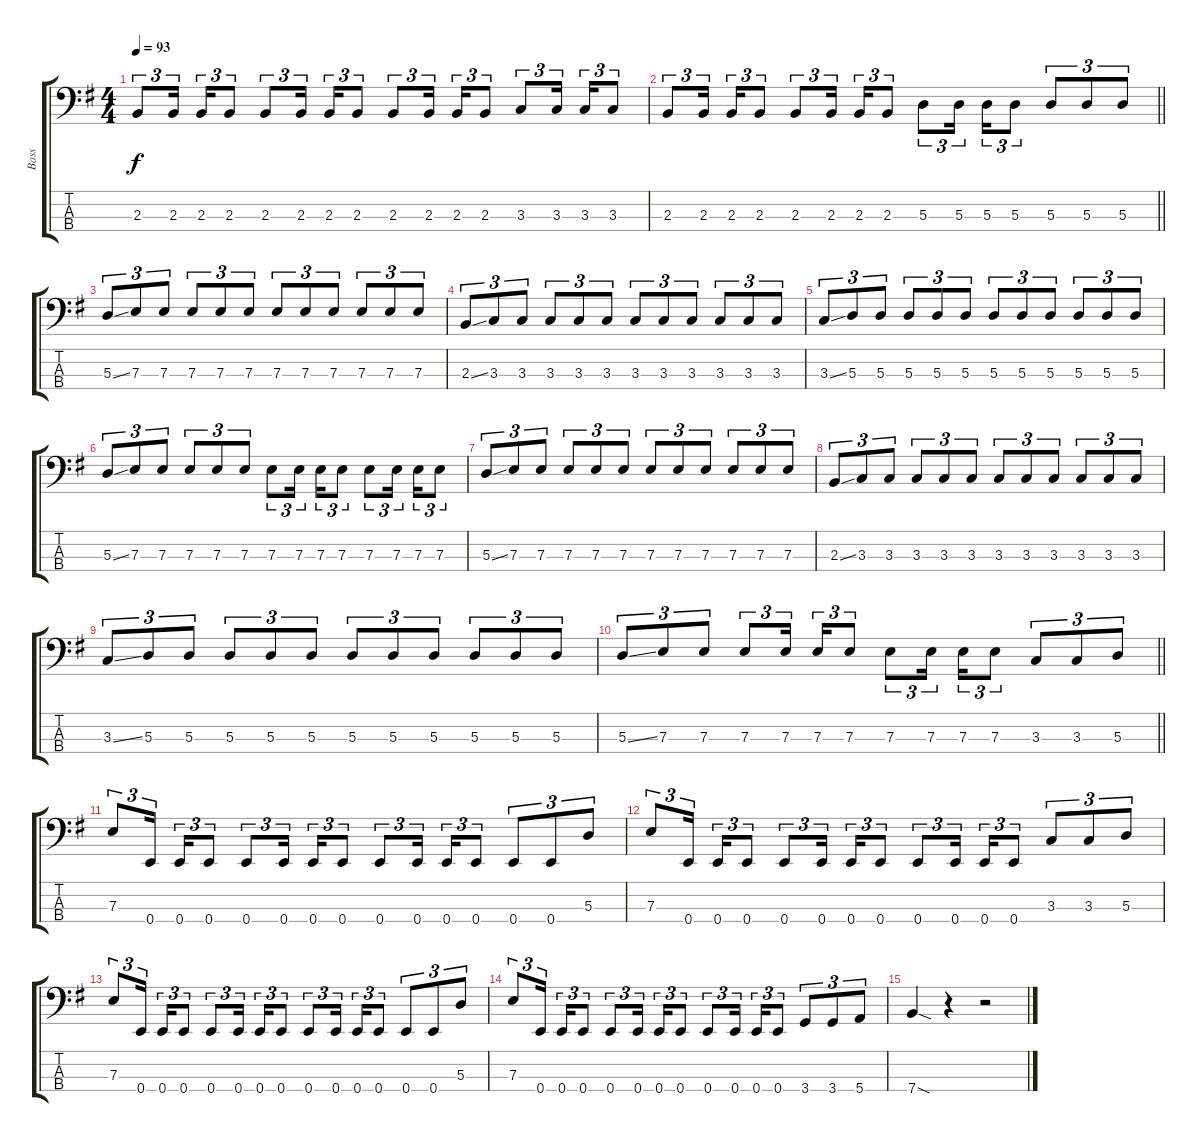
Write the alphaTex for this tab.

\track ("Bass" "Bass") {instrument electricbassfinger}
\staff {score tabs}
\tuning (G2 D2 A1 E1) {hide}
\ts (4 4)
\tempo 93
\clef f4
\ks g
2.3.8{tu (3 2) dy f} 2.3.16{tu (3 2) beam splitsecondary} 2.3.16{tu (3 2)} 2.3.8{tu (3 2)} 2.3.8{tu (3 2)} 2.3.16{tu (3 2) beam splitsecondary} 2.3.16{tu (3 2)} 2.3.8{tu (3 2)} 2.3.8{tu (3 2)} 2.3.16{tu (3 2) beam splitsecondary} 2.3.16{tu (3 2)} 2.3.8{tu (3 2)} 3.3.8{tu (3 2) beam Up} 3.3.16{tu (3 2) beam Up beam splitsecondary} 3.3.16{tu (3 2) beam Up} 3.3.8{tu (3 2)} |
\barLineRight lightlight
2.3.8{tu (3 2)} 2.3.16{tu (3 2) beam splitsecondary} 2.3.16{tu (3 2)} 2.3.8{tu (3 2)} 2.3.8{tu (3 2)} 2.3.16{tu (3 2) beam splitsecondary} 2.3.16{tu (3 2)} 2.3.8{tu (3 2)} 5.3.8{tu (3 2)} 5.3.16{tu (3 2) beam splitsecondary} 5.3.16{tu (3 2)} 5.3.8{tu (3 2)} 5.3.8{tu (3 2) beam Up} 5.3.8{tu (3 2) beam Up} 5.3.8{tu (3 2)} |
5.3{ss}.8{tu (3 2) beam Up} 7.3.8{tu (3 2) beam Up} 7.3.8{tu (3 2)} 7.3.8{tu (3 2) beam Up} 7.3.8{tu (3 2) beam Up} 7.3.8{tu (3 2)} 7.3.8{tu (3 2) beam Up} 7.3.8{tu (3 2) beam Up} 7.3.8{tu (3 2)} 7.3.8{tu (3 2) beam Up} 7.3.8{tu (3 2) beam Up} 7.3.8{tu (3 2)} |
2.3{ss}.8{tu (3 2) beam Up} 3.3.8{tu (3 2) beam Up} 3.3.8{tu (3 2)} 3.3.8{tu (3 2) beam Up} 3.3.8{tu (3 2) beam Up} 3.3.8{tu (3 2)} 3.3.8{tu (3 2) beam Up} 3.3.8{tu (3 2) beam Up} 3.3.8{tu (3 2)} 3.3.8{tu (3 2) beam Up} 3.3.8{tu (3 2) beam Up} 3.3.8{tu (3 2)} |
3.3{ss}.8{tu (3 2) beam Up} 5.3.8{tu (3 2) beam Up} 5.3.8{tu (3 2)} 5.3.8{tu (3 2) beam Up} 5.3.8{tu (3 2) beam Up} 5.3.8{tu (3 2)} 5.3.8{tu (3 2) beam Up} 5.3.8{tu (3 2) beam Up} 5.3.8{tu (3 2)} 5.3.8{tu (3 2) beam Up} 5.3.8{tu (3 2) beam Up} 5.3.8{tu (3 2)} |
5.3{ss}.8{tu (3 2) beam Up} 7.3.8{tu (3 2) beam Up} 7.3.8{tu (3 2)} 7.3.8{tu (3 2) beam Up} 7.3.8{tu (3 2) beam Up} 7.3.8{tu (3 2)} 7.3.8{tu (3 2)} 7.3.16{tu (3 2) beam splitsecondary} 7.3.16{tu (3 2)} 7.3.8{tu (3 2)} 7.3.8{tu (3 2)} 7.3.16{tu (3 2) beam splitsecondary} 7.3.16{tu (3 2)} 7.3.8{tu (3 2)} |
5.3{ss}.8{tu (3 2) beam Up} 7.3.8{tu (3 2) beam Up} 7.3.8{tu (3 2)} 7.3.8{tu (3 2) beam Up} 7.3.8{tu (3 2) beam Up} 7.3.8{tu (3 2)} 7.3.8{tu (3 2) beam Up} 7.3.8{tu (3 2) beam Up} 7.3.8{tu (3 2)} 7.3.8{tu (3 2) beam Up} 7.3.8{tu (3 2) beam Up} 7.3.8{tu (3 2)} |
2.3{ss}.8{tu (3 2) beam Up} 3.3.8{tu (3 2) beam Up} 3.3.8{tu (3 2)} 3.3.8{tu (3 2) beam Up} 3.3.8{tu (3 2) beam Up} 3.3.8{tu (3 2)} 3.3.8{tu (3 2) beam Up} 3.3.8{tu (3 2) beam Up} 3.3.8{tu (3 2)} 3.3.8{tu (3 2) beam Up} 3.3.8{tu (3 2) beam Up} 3.3.8{tu (3 2)} |
3.3{ss}.8{tu (3 2) beam Up} 5.3.8{tu (3 2) beam Up} 5.3.8{tu (3 2)} 5.3.8{tu (3 2) beam Up} 5.3.8{tu (3 2) beam Up} 5.3.8{tu (3 2)} 5.3.8{tu (3 2) beam Up} 5.3.8{tu (3 2) beam Up} 5.3.8{tu (3 2)} 5.3.8{tu (3 2) beam Up} 5.3.8{tu (3 2) beam Up} 5.3.8{tu (3 2)} |
\barLineRight lightlight
5.3{ss}.8{tu (3 2) beam Up} 7.3.8{tu (3 2) beam Up} 7.3.8{tu (3 2)} 7.3.8{tu (3 2) beam Up} 7.3.16{tu (3 2) beam splitsecondary} 7.3.16{tu (3 2) beam Up} 7.3.8{tu (3 2)} 7.3.8{tu (3 2)} 7.3.16{tu (3 2) beam splitsecondary} 7.3.16{tu (3 2)} 7.3.8{tu (3 2)} 3.3.8{tu (3 2) beam Up} 3.3.8{tu (3 2) beam Up} 5.3.8{tu (3 2)} |
7.3.8{tu (3 2)} 0.4.16{tu (3 2) beam splitsecondary} 0.4.16{tu (3 2)} 0.4.8{tu (3 2)} 0.4.8{tu (3 2)} 0.4.16{tu (3 2) beam splitsecondary} 0.4.16{tu (3 2)} 0.4.8{tu (3 2)} 0.4.8{tu (3 2)} 0.4.16{tu (3 2) beam splitsecondary} 0.4.16{tu (3 2)} 0.4.8{tu (3 2)} 0.4.8{tu (3 2)} 0.4.8{tu (3 2)} 5.3.8{tu (3 2)} |
7.3.8{tu (3 2)} 0.4.16{tu (3 2) beam splitsecondary} 0.4.16{tu (3 2)} 0.4.8{tu (3 2)} 0.4.8{tu (3 2)} 0.4.16{tu (3 2) beam splitsecondary} 0.4.16{tu (3 2)} 0.4.8{tu (3 2)} 0.4.8{tu (3 2)} 0.4.16{tu (3 2) beam splitsecondary} 0.4.16{tu (3 2)} 0.4.8{tu (3 2)} 3.3.8{tu (3 2)} 3.3.8{tu (3 2)} 5.3.8{tu (3 2)} |
7.3.8{tu (3 2)} 0.4.16{tu (3 2) beam splitsecondary} 0.4.16{tu (3 2)} 0.4.8{tu (3 2)} 0.4.8{tu (3 2)} 0.4.16{tu (3 2) beam splitsecondary} 0.4.16{tu (3 2)} 0.4.8{tu (3 2)} 0.4.8{tu (3 2)} 0.4.16{tu (3 2) beam splitsecondary} 0.4.16{tu (3 2)} 0.4.8{tu (3 2)} 0.4.8{tu (3 2)} 0.4.8{tu (3 2)} 5.3.8{tu (3 2)} |
7.3.8{tu (3 2)} 0.4.16{tu (3 2) beam splitsecondary} 0.4.16{tu (3 2)} 0.4.8{tu (3 2)} 0.4.8{tu (3 2)} 0.4.16{tu (3 2) beam splitsecondary} 0.4.16{tu (3 2)} 0.4.8{tu (3 2)} 0.4.8{tu (3 2)} 0.4.16{tu (3 2) beam splitsecondary} 0.4.16{tu (3 2)} 0.4.8{tu (3 2)} 3.4.8{tu (3 2)} 3.4.8{tu (3 2)} 5.4.8{tu (3 2)} |
7.4{sod}.4 r.4 r.2
